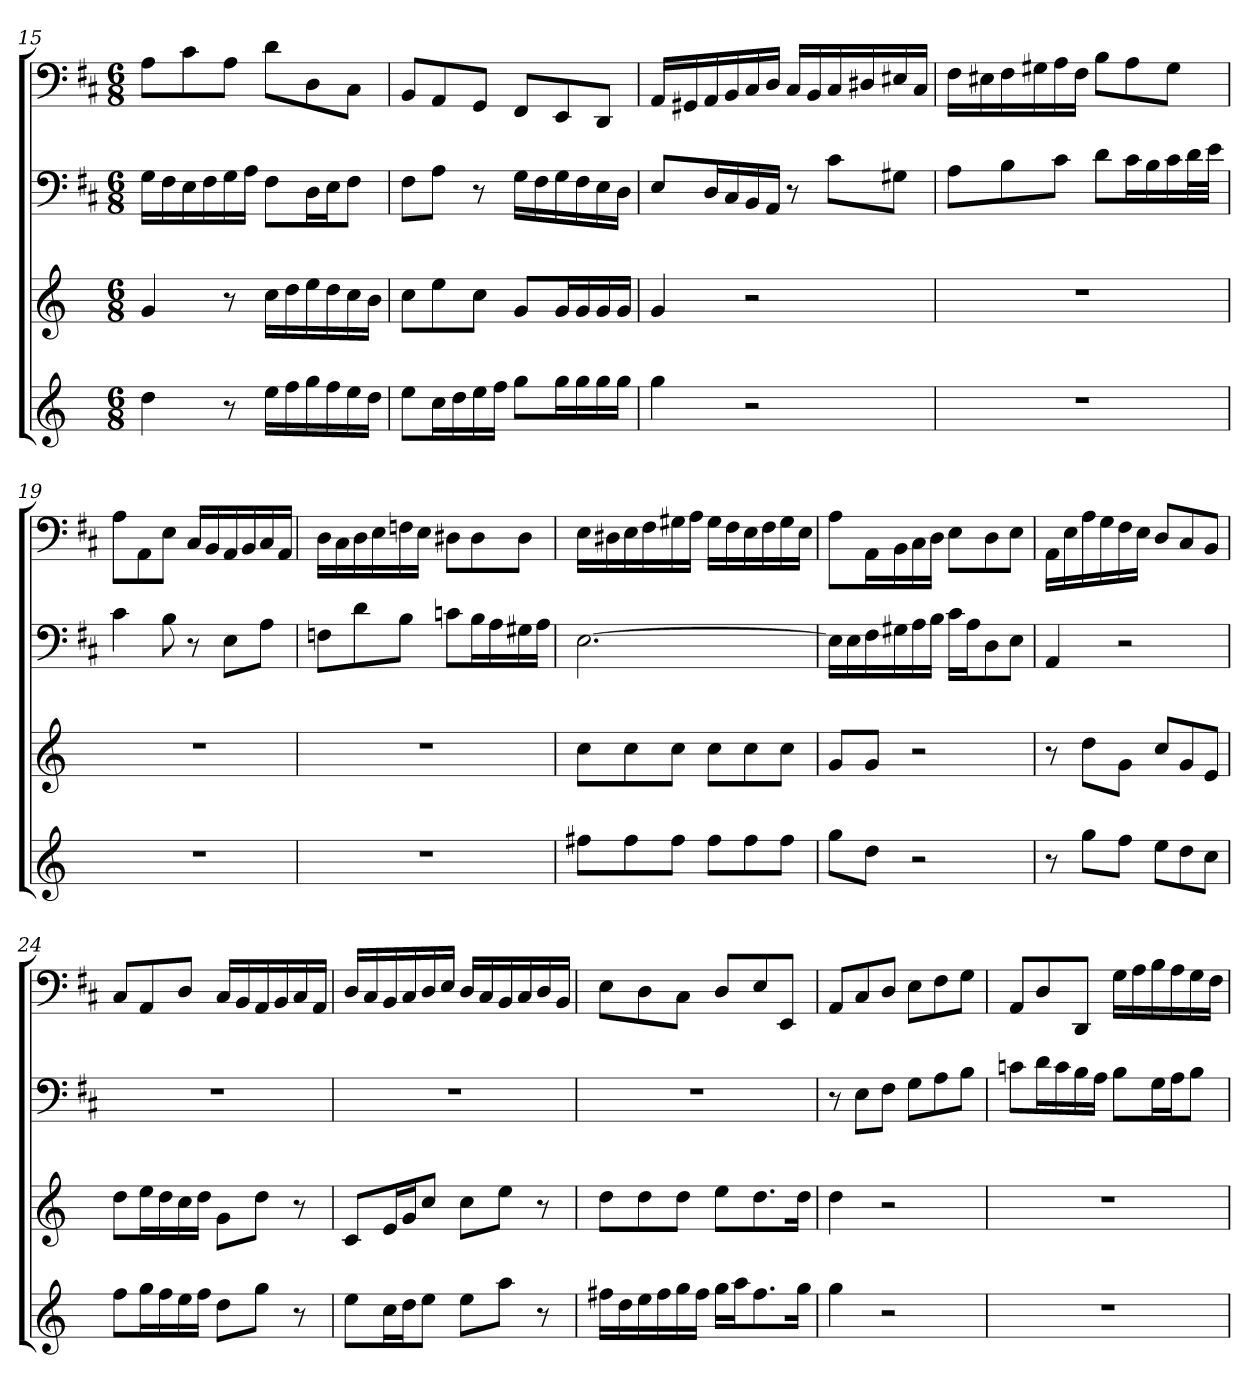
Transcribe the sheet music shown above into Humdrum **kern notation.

**kern	**kern	**kern	**kern
*part4	*part3	*part2	*part1
*staff4	*staff3	*staff2	*staff1
*k[]	*k[]	*k[f#c#]	*k[f#c#]
*M6/8	*M6/8	*M6/8	*M6/8
=15	=15	=15	=15
4dd	4g	16GLL	8AL
.	.	16F#	.
.	.	16E	8c#
.	.	16F#	.
8r	8r	16G	8AJ
.	.	16AJJ	.
16eeLL	16ccLL	8F#L	8dL
16ff	16dd	.	.
16gg	16ee	16DL	8D
16ff	16dd	16EJ	.
16ee	16cc	8F#J	8C#J
16ddJJ	16bJJ	.	.
=16	=16	=16	=16
8eeL	8ccL	8F#L	8BBL
16ccL	8ee	8AJ	8AA
16dd	.	.	.
16ee	8ccJ	8r	8GGJ
16ffJJ	.	.	.
8ggL	8gL	16GLL	8FF#L
.	.	16F#	.
16ggL	16gL	16G	8EE
16gg	16g	16F#	.
16gg	16g	16E	8DDJ
16ggJJ	16gJJ	16DJJ	.
=17	=17	=17	=17
4gg	4g	8EL	16AALL
.	.	.	16GG#X
.	.	16DL	16AA
.	.	16C#	16BB
2r	2r	16BB	16C#
.	.	16AAJJ	16DJJ
.	.	8r	16C#LL
.	.	.	16BB
.	.	8c#L	16C#
.	.	.	16D#X
.	.	8G#XJ	16E#X
.	.	.	16C#JJ
=18	=18	=18	=18
2.r	2.r	8AL	16F#LL
.	.	.	16E#X
.	.	8B	16F#
.	.	.	16G#X
.	.	8c#J	16A
.	.	.	16F#JJ
.	.	8dL	8BL
.	.	16c#L	8A
.	.	16B	.
.	.	16c#	8G#J
.	.	32dL	.
.	.	32eJJJ	.
=19	=19	=19	=19
2.r	2.r	4c#	8AL
.	.	.	8AA
.	.	8B	8EJ
.	.	8r	16C#LL
.	.	.	16BB
.	.	8EL	16AA
.	.	.	16BB
.	.	8AJ	16C#
.	.	.	16AAJJ
=20	=20	=20	=20
2.r	2.r	8FnL	16DLL
.	.	.	16C#
.	.	8d	16D
.	.	.	16E
.	.	8BJ	16Fn
.	.	.	16EJJ
.	.	8cnL	8D#XL
.	.	16BL	8D#
.	.	16A	.
.	.	16G#X	8D#J
.	.	16AJJ	.
=21	=21	=21	=21
8ff#XL	8ccL	[2.E	16ELL
.	.	.	16D#X
8ff#	8cc	.	16E
.	.	.	16F#
8ff#J	8ccJ	.	16G#X
.	.	.	16AJJ
8ff#L	8ccL	.	16G#LL
.	.	.	16F#
8ff#	8cc	.	16E
.	.	.	16F#
8ff#J	8ccJ	.	16G#
.	.	.	16EJJ
=22	=22	=22	=22
8ggL	8gL	16ELL]	8AL
.	.	16E	.
8ddJ	8gJ	16F#	16AAL
.	.	16G#X	16BB
2r	2r	16A	16C#
.	.	16BJJ	16DJJ
.	.	16c#LL	8EL
.	.	16AJ	.
.	.	8D	8D
.	.	8EJ	8EJ
=23	=23	=23	=23
8r	8r	4AA	16AALL
.	.	.	16E
8ggL	8ddL	.	16A
.	.	.	16G
8ffJ	8gJ	2r	16F#
.	.	.	16EJJ
8eeL	8ccL	.	8DL
8dd	8g	.	8C#
8ccJ	8eJ	.	8BBJ
=24	=24	=24	=24
8ffL	8ddL	2.r	8C#L
16ggL	16eeL	.	8AA
16ff	16dd	.	.
16ee	16cc	.	8DJ
16ffJJ	16ddJJ	.	.
8ddL	8gL	.	16C#LL
.	.	.	16BB
8ggJ	8ddJ	.	16AA
.	.	.	16BB
8r	8r	.	16C#
.	.	.	16AAJJ
=25	=25	=25	=25
8eeL	8cL	2.r	16DLL
.	.	.	16C#
16ccL	16eL	.	16BB
16ddJ	16gJ	.	16C#
8eeJ	8ccJ	.	16D
.	.	.	16EJJ
8eeL	8ccL	.	16DLL
.	.	.	16C#
8aaJ	8eeJ	.	16BB
.	.	.	16C#
8r	8r	.	16D
.	.	.	16BBJJ
=26	=26	=26	=26
16ff#XLL	8ddL	2.r	8EL
16dd	.	.	.
16ee	8dd	.	8D
16ff#	.	.	.
16gg	8ddJ	.	8C#J
16ff#JJ	.	.	.
16ggLL	8eeL	.	8DL
16aaJ	.	.	.
8.ff#	8.dd	.	8E
.	.	.	8EEJ
16ggJk	16ddJk	.	.
=27	=27	=27	=27
4gg	4dd	8r	8AAL
.	.	8EL	8C#
2r	2r	8F#J	8DJ
.	.	8GL	8EL
.	.	8A	8F#
.	.	8BJ	8GJ
=28	=28	=28	=28
2.r	2.r	8cnL	8AAL
.	.	16dL	8D
.	.	16c	.
.	.	16B	8DDJ
.	.	16AJJ	.
.	.	8BL	16GLL
.	.	.	16A
.	.	16GL	16B
.	.	16AJ	16A
.	.	8BJ	16G
.	.	.	16F#JJ
=	=	=	=
*-	*-	*-	*-
